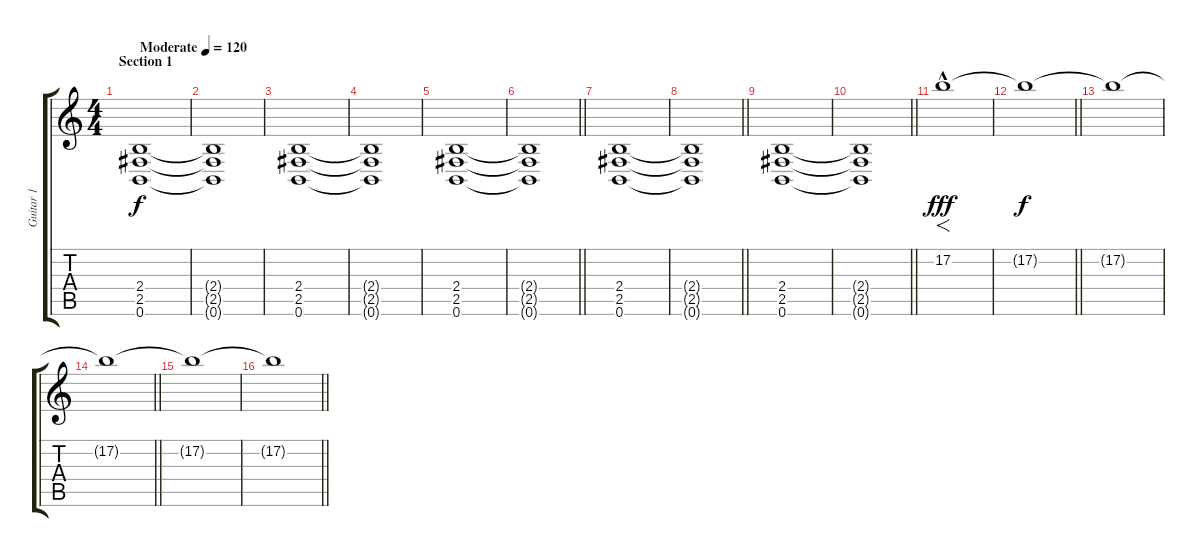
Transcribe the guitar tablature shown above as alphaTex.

\track ("Guitar 1" "Guitar 1") {instrument distortionguitar}
\staff {score tabs}
\tuning (B3 Gb3 D3 A2 E2 B1) {hide}
\ts (4 4)
\section ("" "Section 1")
\tempo (120 "Moderate")
\clef g2
\ks c
(2.4 2.5 0.6).1{dy f instrument distortionguitar} |
(2.4{t} 2.5{t} 0.6{t}).1 |
(2.4 2.5 0.6).1 |
(2.4{t} 2.5{t} 0.6{t}).1 |
(2.4 2.5 0.6).1 |
\barLineRight lightlight
(2.4{t} 2.5{t} 0.6{t}).1 |
(2.4 2.5 0.6).1 |
\barLineRight lightlight
(2.4{t} 2.5{t} 0.6{t}).1 |
(2.4 2.5 0.6).1 |
\barLineRight lightlight
(2.4{t} 2.5{t} 0.6{t}).1 |
17.2{hac}.1{f dy fff instrument distortionguitar} |
\barLineRight lightlight
17.2{t}.1{dy f} |
17.2{t}.1 |
\barLineRight lightlight
17.2{t}.1 |
17.2{t}.1 |
\barLineRight lightlight
17.2{t}.1
